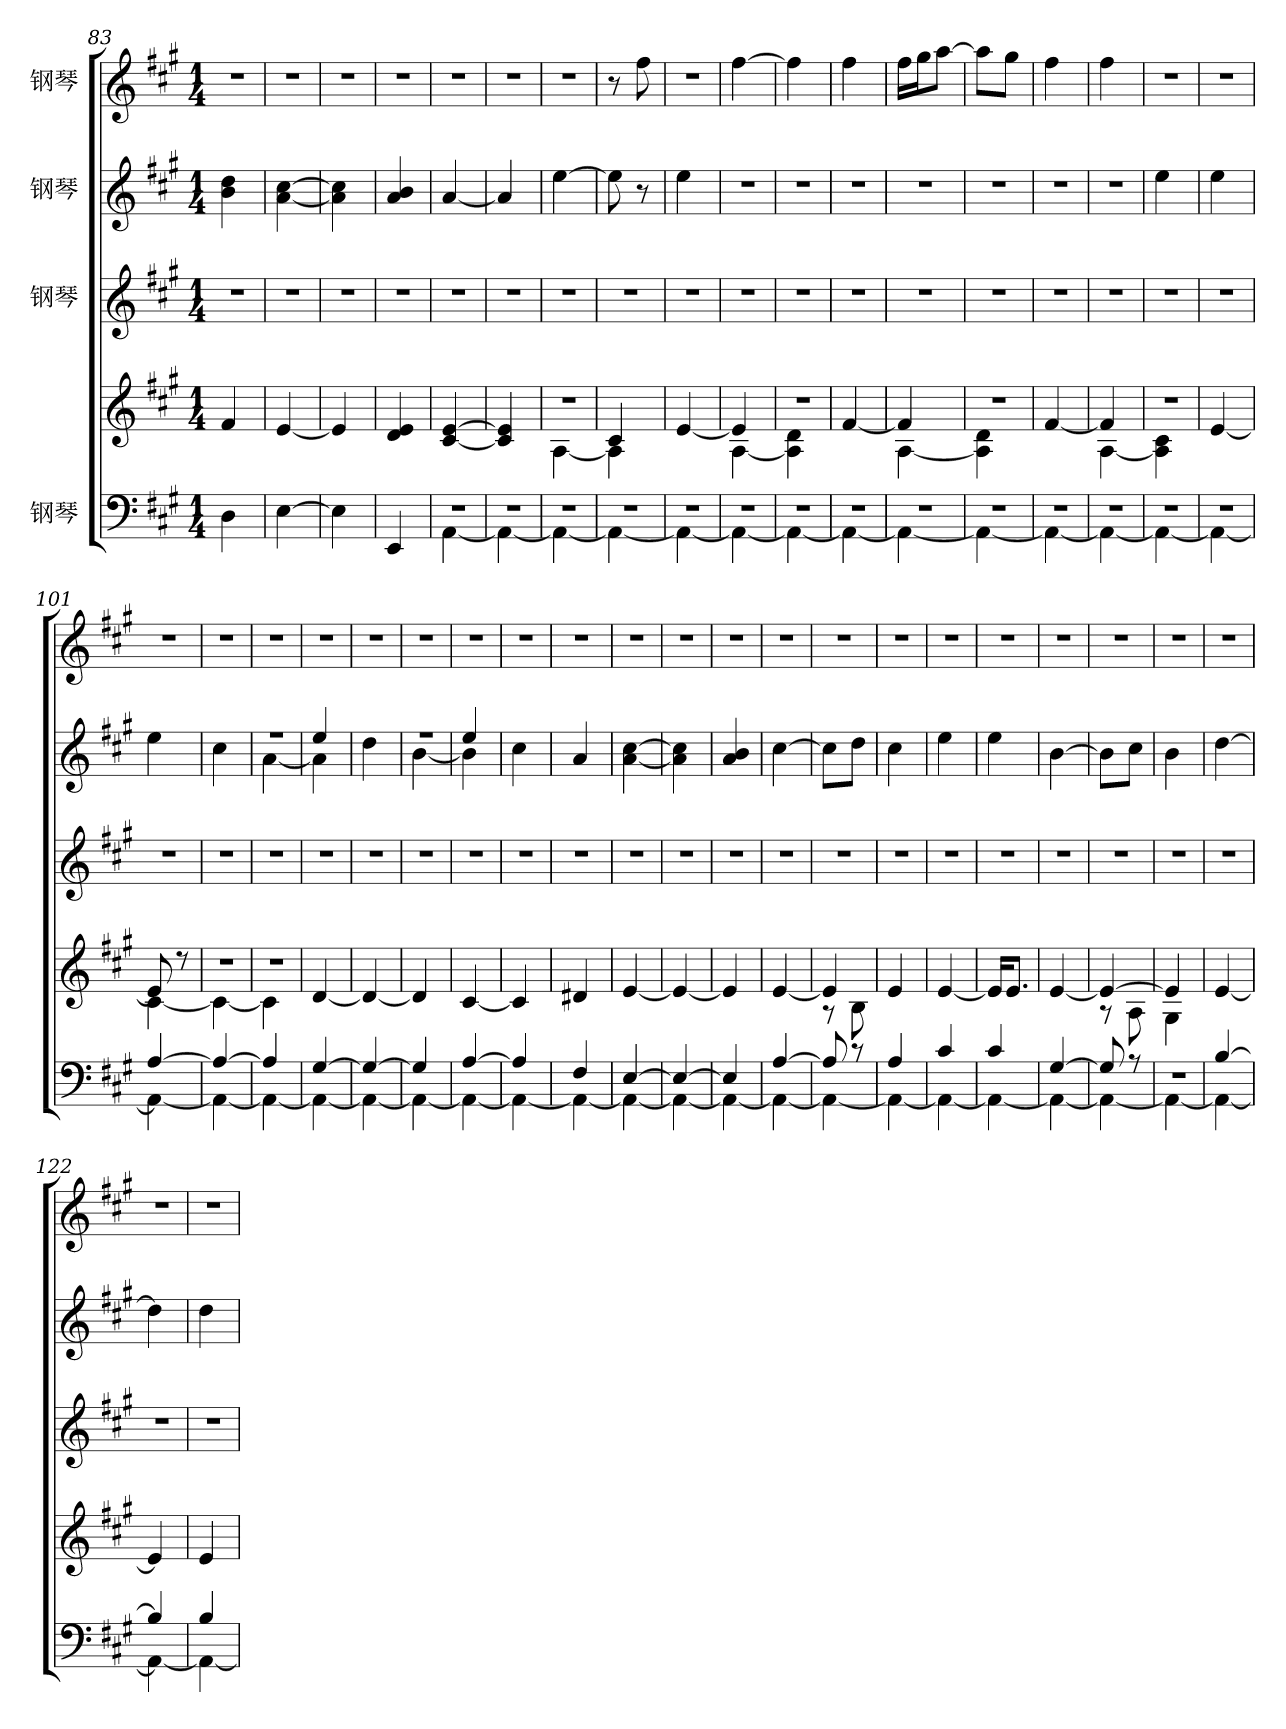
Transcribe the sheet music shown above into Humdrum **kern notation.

**kern	**kern	**kern	**kern	**kern
*part4	*part4	*part3	*part2	*part1
*staff5	*staff4	*staff3	*staff2	*staff1
*I"钢琴	*	*I"钢琴	*I"钢琴	*I"钢琴
*clefF4	*clefG2	*clefG2	*clefG2	*clefG2
*k[f#c#g#]	*k[f#c#g#]	*k[f#c#g#]	*k[f#c#g#]	*k[f#c#g#]
*M1/4	*M1/4	*M1/4	*M1/4	*M1/4
=83	=83	=83	=83	=83
4D\	4f#/	4r	4b\ 4dd\	4r
=84	=84	=84	=84	=84
[4E\	[4e/	4r	[4a\ [4cc#\	4r
!!LO:PB:g=z
=85	=85	=85	=85	=85
4E\]	4e/]	4r	4a\] 4cc#\]	4r
=86	=86	=86	=86	=86
4EE/	4d/ 4e/	4r	4a/ 4b/	4r
=87	=87	=87	=87	=87
*^	*	*	*	*
4r	[4AA\	[4c#/ [4e/	4r	[4a/	4r
=88	=88	=88	=88	=88	=88
4r	4AA\_	4c#/] 4e/]	4r	4a/]	4r
=89	=89	=89	=89	=89	=89
*	*	*^	*	*	*
4r	4AA\_	4r	[4A\	4r	[4ee\	4r
=90	=90	=90	=90	=90	=90	=90
4r	4AA\_	4c#/	4A\]	4r	8ee\]	8r
.	.	.	.	.	8r	8ff#\
*	*	*v	*v	*	*	*
=91	=91	=91	=91	=91	=91
4r	4AA\_	[4e/	4r	4ee\	4r
=92	=92	=92	=92	=92	=92
*	*	*^	*	*	*
4r	4AA\_	4e/]	[4A\	4r	4r	[4ff#\
=93	=93	=93	=93	=93	=93	=93
4r	4AA\_	4r	4A\] 4d\	4r	4r	4ff#\]
*	*	*v	*v	*	*	*
=94	=94	=94	=94	=94	=94
4r	4AA\_	[4f#/	4r	4r	4ff#\
=95	=95	=95	=95	=95	=95
*	*	*^	*	*	*
4r	4AA\_	4f#/]	[4A\	4r	4r	16ff#\LL
.	.	.	.	.	.	16gg#\J
.	.	.	.	.	.	[8aa\J
=96	=96	=96	=96	=96	=96	=96
4r	4AA\_	4r	4A\] 4d\	4r	4r	8aa\L]
.	.	.	.	.	.	8gg#\J
*	*	*v	*v	*	*	*
=97	=97	=97	=97	=97	=97
4r	4AA\_	[4f#/	4r	4r	4ff#\
!!LO:LB:g=z
=98	=98	=98	=98	=98	=98
*	*	*^	*	*	*
4r	4AA\_	4f#/]	[4A\	4r	4r	4ff#\
=99	=99	=99	=99	=99	=99	=99
4r	4AA\_	4r	4A\] 4c#\	4r	4ee\	4r
*	*	*v	*v	*	*	*
=100	=100	=100	=100	=100	=100
4r	4AA\_	[4e/	4r	4ee\	4r
=101	=101	=101	=101	=101	=101
*	*	*^	*	*	*
[4A/	4AA\_	8e/]	[4c#\	4r	4ee\	4r
.	.	8r	.	.	.	.
=102	=102	=102	=102	=102	=102	=102
4A/_	4AA\_	4r	4c#\_	4r	4cc#\	4r
=103	=103	=103	=103	=103	=103	=103
*	*	*	*	*	*^	*
4A/]	4AA\_	4r	4c#\]	4r	4r	[4a\	4r
*	*	*v	*v	*	*	*	*
=104	=104	=104	=104	=104	=104	=104
[4G#/	4AA\_	[4d/	4r	4ee/	4a\]	4r
*	*	*	*	*v	*v	*
=105	=105	=105	=105	=105	=105
4G#/_	4AA\_	4d/_	4r	4dd\	4r
=106	=106	=106	=106	=106	=106
*	*	*	*	*^	*
4G#/]	4AA\_	4d/]	4r	4r	[4b\	4r
=107	=107	=107	=107	=107	=107	=107
[4A/	4AA\_	[4c#/	4r	4ee/	4b\]	4r
*	*	*	*	*v	*v	*
=108	=108	=108	=108	=108	=108
4A/]	4AA\_	4c#/]	4r	4cc#\	4r
=109	=109	=109	=109	=109	=109
4F#/	4AA\_	4d#X/	4r	4a/	4r
=110	=110	=110	=110	=110	=110
[4E/	4AA\_	[4e/	4r	[4a\ [4cc#\	4r
=111	=111	=111	=111	=111	=111
4E/_	4AA\_	4e/_	4r	4a\] 4cc#\]	4r
!!LO:PB:g=z
=112	=112	=112	=112	=112	=112
4E/]	4AA\_	4e/]	4r	4a/ 4b/	4r
=113	=113	=113	=113	=113	=113
[4A/	4AA\_	[4e/	4r	[4cc#\	4r
=114	=114	=114	=114	=114	=114
*	*	*^	*	*	*
8A/]	4AA\_	4e/]	8r	4r	8cc#\L]	4r
8r	.	.	8B\	.	8dd\J	.
*	*	*v	*v	*	*	*
=115	=115	=115	=115	=115	=115
4A/	4AA\_	4e/	4r	4cc#\	4r
=116	=116	=116	=116	=116	=116
4c#/	4AA\_	[4e/	4r	4ee\	4r
=117	=117	=117	=117	=117	=117
4c#/	4AA\_	16e/KL]	4r	4ee\	4r
.	.	8.e/J	.	.	.
=118	=118	=118	=118	=118	=118
[4G#/	4AA\_	[4e/	4r	[4b\	4r
=119	=119	=119	=119	=119	=119
*	*	*^	*	*	*
8G#/]	4AA\_	4e/_	8r	4r	8b\L]	4r
8r	.	.	8A\	.	8cc#\J	.
=120	=120	=120	=120	=120	=120	=120
4r	4AA\_	4e/]	4G#\	4r	4b\	4r
*	*	*v	*v	*	*	*
=121	=121	=121	=121	=121	=121
[4B/	4AA\_	[4e/	4r	[4dd\	4r
=122	=122	=122	=122	=122	=122
4B/]	4AA\_	4e/]	4r	4dd\]	4r
=123	=123	=123	=123	=123	=123
4B/	4AA\_	4e/	4r	4dd\	4r
*v	*v	*	*	*	*
=	=	=	=	=
*-	*-	*-	*-	*-
